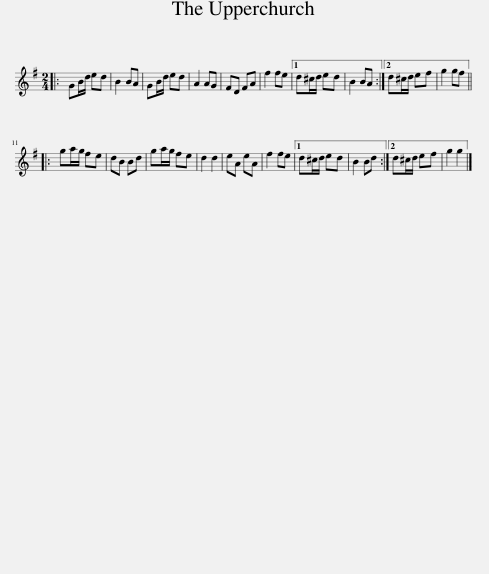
X:1
L:1/8
M:2/4
I:linebreak $
K:G
V:1 treble
V:1
|: GB/d/ ed | B2 BA | GB/d/ ed | A2 AG | FD FA | %5
 f2 fe |1 d^c/d/ ed | B2 BA :|2 d^c/d/ ef | g2 gf |:$ %10
 ga/g/ fe | dB Bd | ga/g/ fe | d2 d2 | eA eA | %15
 f2 fe |1 d^c/d/ ed | B2 Bd :|2 d^c/d/ ef | g2 g2 |] %20
